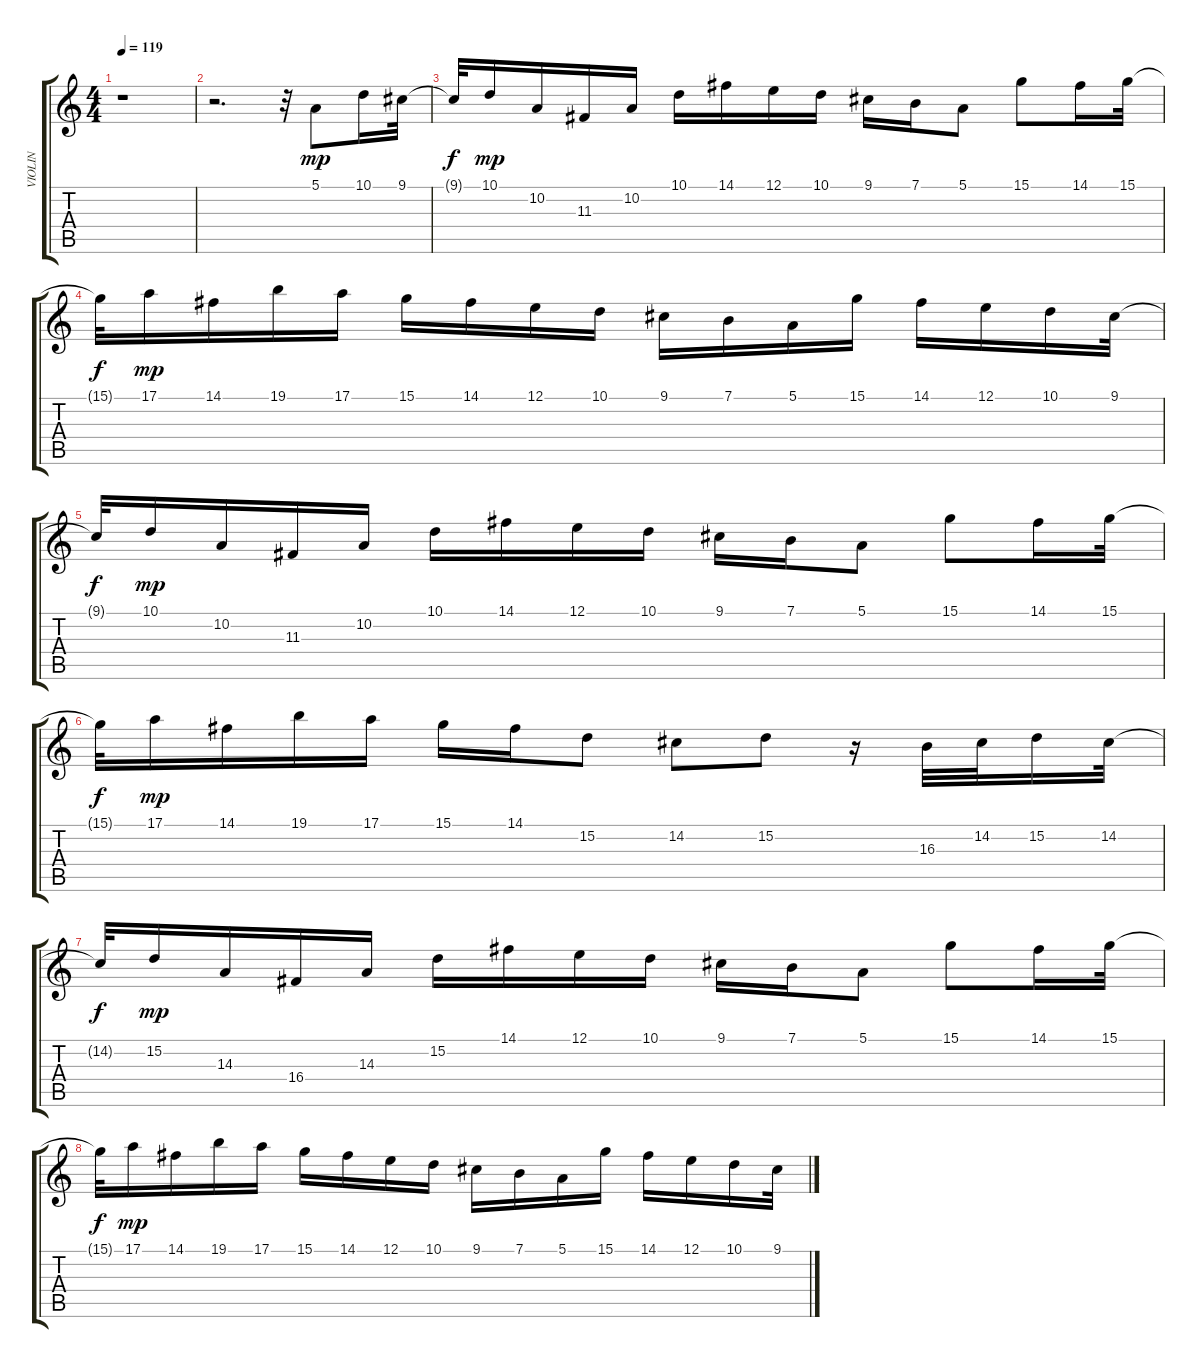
\track ("VIOLIN" "VIOLIN") {instrument violin}
\staff {score tabs}
\tuning (E4 B3 G3 D3 A2 E2) {hide}
\ts (4 4)
\tempo 119
\clef g2
\ks c
r.1{dy mp} |
r.2{d} r.32 5.1.8 10.1.16 9.1.32 |
9.1{t}.32{dy f} 10.1.16{dy mp} 10.2.16 11.3.16 10.2.16 10.1.16 14.1.16 12.1.16 10.1.16 9.1.16 7.1.16 5.1.8 15.1.8 14.1.16 15.1.32 |
15.1{t}.32{dy f} 17.1.16{dy mp} 14.1.16 19.1.16 17.1.16 15.1.16 14.1.16 12.1.16 10.1.16 9.1.16 7.1.16 5.1.16 15.1.16 14.1.16 12.1.16 10.1.16 9.1.32 |
9.1{t}.32{dy f} 10.1.16{dy mp} 10.2.16 11.3.16 10.2.16 10.1.16 14.1.16 12.1.16 10.1.16 9.1.16 7.1.16 5.1.8 15.1.8 14.1.16 15.1.32 |
15.1{t}.32{dy f} 17.1.16{dy mp} 14.1.16 19.1.16 17.1.16 15.1.16 14.1.16 15.2.8 14.2.8 15.2.8 r.16 16.3.32 14.2.32 15.2.16 14.2.32 |
14.2{t}.32{dy f} 15.2.16{dy mp} 14.3.16 16.4.16 14.3.16 15.2.16 14.1.16 12.1.16 10.1.16 9.1.16 7.1.16 5.1.8 15.1.8 14.1.16 15.1.32 |
15.1{t}.32{dy f} 17.1.16{dy mp} 14.1.16 19.1.16 17.1.16 15.1.16 14.1.16 12.1.16 10.1.16 9.1.16 7.1.16 5.1.16 15.1.16 14.1.16 12.1.16 10.1.16 9.1.32
